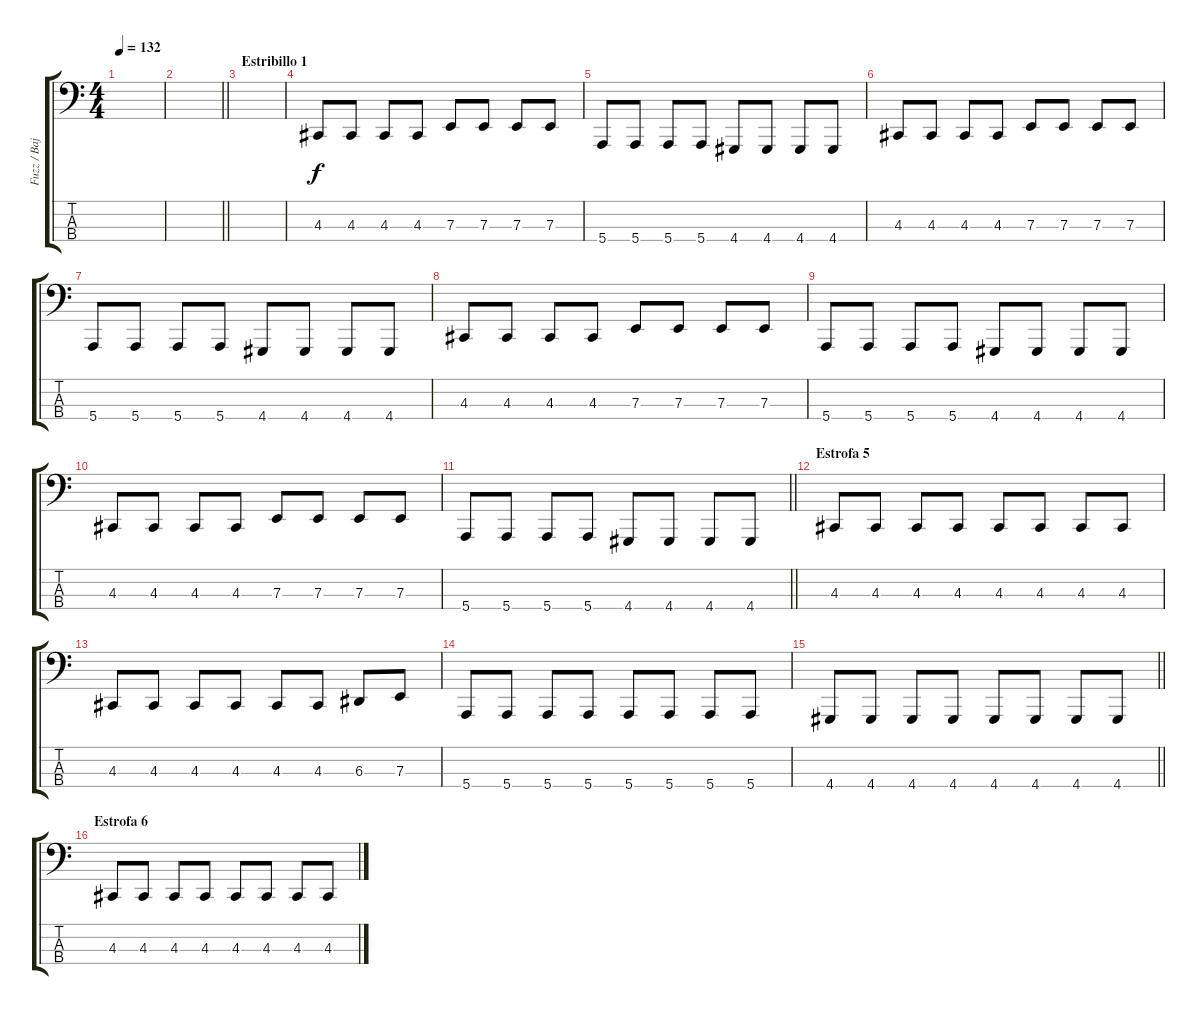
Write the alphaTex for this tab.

\track ("Fuzz / Bajo" "Fuzz / Baj") {instrument lead2sawtooth}
\staff {score tabs}
\tuning (G2 D2 A1 E1) {hide}
\ts (4 4)
\tempo 132
\clef f4
\ks c
|
\barLineRight lightlight
|
\section ("" "Estribillo 1")
|
4.3.8 4.3.8 4.3.8 4.3.8 7.3.8 7.3.8 7.3.8 7.3.8 |
5.4.8 5.4.8 5.4.8 5.4.8 4.4.8 4.4.8 4.4.8 4.4.8 |
4.3.8 4.3.8 4.3.8 4.3.8 7.3.8 7.3.8 7.3.8 7.3.8 |
5.4.8 5.4.8 5.4.8 5.4.8 4.4.8 4.4.8 4.4.8 4.4.8 |
4.3.8 4.3.8 4.3.8 4.3.8 7.3.8 7.3.8 7.3.8 7.3.8 |
5.4.8 5.4.8 5.4.8 5.4.8 4.4.8 4.4.8 4.4.8 4.4.8 |
4.3.8 4.3.8 4.3.8 4.3.8 7.3.8 7.3.8 7.3.8 7.3.8 |
\barLineRight lightlight
5.4.8 5.4.8 5.4.8 5.4.8 4.4.8 4.4.8 4.4.8 4.4.8 |
\section ("" "Estrofa 5")
4.3.8 4.3.8 4.3.8 4.3.8 4.3.8 4.3.8 4.3.8 4.3.8 |
4.3.8 4.3.8 4.3.8 4.3.8 4.3.8 4.3.8 6.3.8 7.3.8 |
5.4.8 5.4.8 5.4.8 5.4.8 5.4.8 5.4.8 5.4.8 5.4.8 |
\barLineRight lightlight
4.4.8 4.4.8 4.4.8 4.4.8 4.4.8 4.4.8 4.4.8 4.4.8 |
\section ("" "Estrofa 6")
4.3.8 4.3.8 4.3.8 4.3.8 4.3.8 4.3.8 4.3.8 4.3.8
